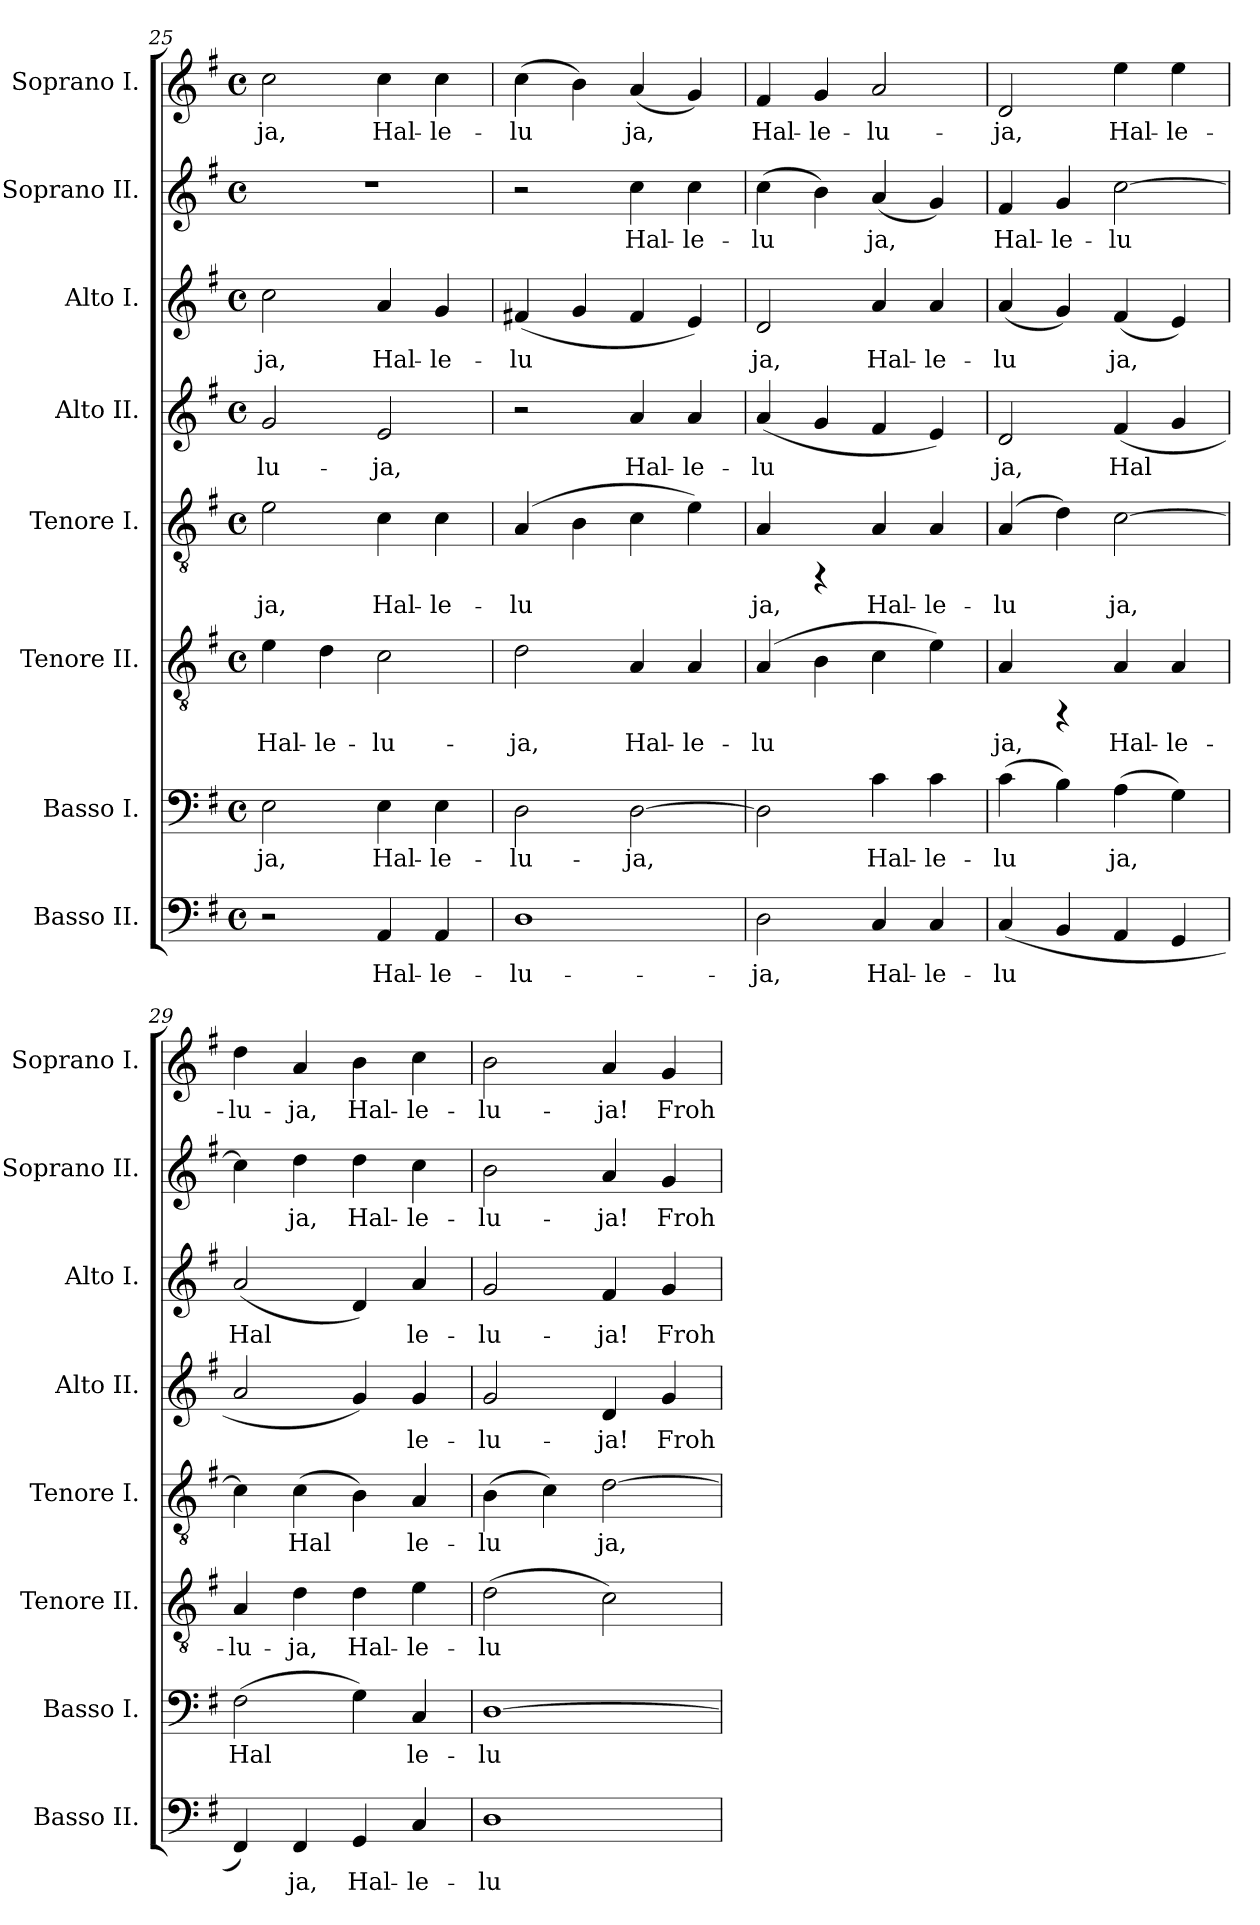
**kern	**text	**kern	**text	**kern	**text	**kern	**text	**kern	**text	**kern	**text	**kern	**text	**kern	**text
*part8	*part8	*part7	*part7	*part6	*part6	*part5	*part5	*part4	*part4	*part3	*part3	*part2	*part2	*part1	*part1
*staff8	*staff8	*staff7	*staff7	*staff6	*staff6	*staff5	*staff5	*staff4	*staff4	*staff3	*staff3	*staff2	*staff2	*staff1	*staff1
*I"Basso II.	*	*I"Basso I.	*	*I"Tenore II.	*	*I"Tenore I.	*	*I"Alto II.	*	*I"Alto I.	*	*I"Soprano II.	*	*I"Soprano I.	*
*I'Basso II.	*	*I'Basso I.	*	*I'Tenore II.	*	*I'Tenore I.	*	*I'Alto II.	*	*I'Alto I.	*	*I'Soprano II.	*	*I'Soprano I.	*
*clefF4	*	*clefF4	*	*clefGv2	*	*clefGv2	*	*clefG2	*	*clefG2	*	*clefG2	*	*clefG2	*
*k[f#]	*	*k[f#]	*	*k[f#]	*	*k[f#]	*	*k[f#]	*	*k[f#]	*	*k[f#]	*	*k[f#]	*
*G:	*	*G:	*	*G:	*	*G:	*	*G:	*	*G:	*	*G:	*	*G:	*
*M4/4	*	*M4/4	*	*M4/4	*	*M4/4	*	*M4/4	*	*M4/4	*	*M4/4	*	*M4/4	*
*met(c)	*	*met(c)	*	*met(c)	*	*met(c)	*	*met(c)	*	*met(c)	*	*met(c)	*	*met(c)	*
=25	=25	=25	=25	=25	=25	=25	=25	=25	=25	=25	=25	=25	=25	=25	=25
!	!	!	!LO:LY:b:cj	!	!LO:LY:b:cj	!	!LO:LY:b:cj	!	!LO:LY:b:cj	!	!LO:LY:b:cj	!	!	!	!LO:LY:b:cj
2r	.	2E\	-ja,	4e\	Hal-	2e\	-ja,	2g/	-lu-	2cc\	-ja,	1r	.	2cc\	-ja,
!	!	!	!	!	!LO:LY:b:cj	!	!	!	!	!	!	!	!	!	!
.	.	.	.	4d\	-le-	.	.	.	.	.	.	.	.	.	.
!	!LO:LY:b:cj	!	!LO:LY:b:cj	!	!LO:LY:b:cj	!	!LO:LY:b:cj	!	!LO:LY:b:cj	!	!LO:LY:b:cj	!	!	!	!LO:LY:b:cj
4AA/	Hal-	4E\	Hal-	2c\	-lu-	4c\	Hal-	2e/	-ja,	4a/	Hal-	.	.	4cc\	Hal-
!	!LO:LY:b:cj	!	!LO:LY:b:cj	!	!	!	!LO:LY:b:cj	!	!	!	!LO:LY:b:cj	!	!	!	!LO:LY:b:cj
4AA/	-le-	4E\	-le-	.	.	4c\	-le-	.	.	4g/	-le-	.	.	4cc\	-le-
!!LO:PB:g=z
=26!	=26!	=26!	=26!	=26!	=26!	=26!	=26!	=26!	=26!	=26!	=26!	=26!	=26!	=26!	=26!
!	!LO:LY:b:cj	!	!LO:LY:b:cj	!	!LO:LY:b:cj	!	!LO:LY:b:cj	!	!	!	!LO:LY:b:cj	!	!	!	!LO:LY:b:cj
1D	-lu-	2D\	-lu-	2d\	-ja,	(>4A/	-lu-	2r	.	(<4f#X/	-lu-	2r	.	(>4cc\	-lu-
!	!	!	!	!	!	!	!LO:LY:b:cj	!	!	!	!LO:LY:b:cj	!	!	!	!LO:LY:b:cj
.	.	.	.	.	.	4B\	--	.	.	4g/	--	.	.	4b\)	--
!	!	!	!LO:LY:b:cj	!	!LO:LY:b:cj	!	!LO:LY:b:cj	!	!LO:LY:b:cj	!	!LO:LY:b:cj	!	!LO:LY:b:cj	!	!LO:LY:b:cj
.	.	[>2D\	-ja,	4A/	Hal-	4c\	--	4a/	Hal-	4f#/	--	4cc\	Hal-	(<4a/	-ja,
!	!	!	!	!	!LO:LY:b:cj	!	!LO:LY:b:cj	!	!LO:LY:b:cj	!	!LO:LY:b:cj	!	!LO:LY:b:cj	!	!LO:LY:b:cj
.	.	.	.	4A/	-le-	4e\)	--	4a/	-le-	4e/)	--	4cc\	-le-	4g/)	.
=27!	=27!	=27!	=27!	=27!	=27!	=27!	=27!	=27!	=27!	=27!	=27!	=27!	=27!	=27!	=27!
!	!LO:LY:b:cj	!	!LO:LY:b:cj	!	!LO:LY:b:cj	!	!LO:LY:b:cj	!	!LO:LY:b:cj	!	!LO:LY:b:cj	!	!LO:LY:b:cj	!	!LO:LY:b:cj
2D\	-ja,	2D\]	.	(>4A/	-lu-	4A/	-ja,	(<4a/	-lu-	2d/	-ja,	(>4cc\	-lu-	4f#/	Hal-
!	!	!	!	!	!LO:LY:b:cj	!	!	!	!LO:LY:b:cj	!	!	!	!LO:LY:b:cj	!	!LO:LY:b:cj
.	.	.	.	4B\	--	4rFF	.	4g/	--	.	.	4b\)	--	4g/	-le-
!	!LO:LY:b:cj	!	!LO:LY:b:cj	!	!LO:LY:b:cj	!	!LO:LY:b:cj	!	!LO:LY:b:cj	!	!LO:LY:b:cj	!	!LO:LY:b:cj	!	!LO:LY:b:cj
4C/	Hal-	4c\	Hal-	4c\	--	4A/	Hal-	4f#/	--	4a/	Hal-	(<4a/	-ja,	2a/	-lu-
!	!LO:LY:b:cj	!	!LO:LY:b:cj	!	!LO:LY:b:cj	!	!LO:LY:b:cj	!	!LO:LY:b:cj	!	!LO:LY:b:cj	!	!LO:LY:b:cj	!	!
4C/	-le-	4c\	-le-	4e\)	--	4A/	-le-	4e/)	--	4a/	-le-	4g/)	.	.	.
=28!	=28!	=28!	=28!	=28!	=28!	=28!	=28!	=28!	=28!	=28!	=28!	=28!	=28!	=28!	=28!
!	!LO:LY:b:cj	!	!LO:LY:b:cj	!	!LO:LY:b:cj	!	!LO:LY:b:cj	!	!LO:LY:b:cj	!	!LO:LY:b:cj	!	!LO:LY:b:cj	!	!LO:LY:b:cj
(<4C/	-lu-	(>4c\	-lu-	4A/	-ja,	(>4A/	-lu-	2d/	-ja,	(<4a/	-lu-	4f#/	Hal-	2d/	-ja,
!	!LO:LY:b:cj	!	!LO:LY:b:cj	!	!	!	!LO:LY:b:cj	!	!	!	!LO:LY:b:cj	!	!LO:LY:b:cj	!	!
4BB/	--	4B\)	--	4rFF	.	4d\)	--	.	.	4g/)	--	4g/	-le-	.	.
!	!LO:LY:b:cj	!	!LO:LY:b:cj	!	!LO:LY:b:cj	!	!LO:LY:b:cj	!	!LO:LY:b:cj	!	!LO:LY:b:cj	!	!LO:LY:b:cj	!	!LO:LY:b:cj
4AA/	--	(>4A\	-ja,	4A/	Hal-	[>2c\	-ja,	(<4f#/	Hal-	(<4f#/	-ja,	[>2cc\	-lu-	4ee\	Hal-
!	!LO:LY:b:cj	!	!LO:LY:b:cj	!	!LO:LY:b:cj	!	!	!	!LO:LY:b:cj	!	!LO:LY:b:cj	!	!	!	!LO:LY:b:cj
4GG/	--	4G\)	.	4A/	-le-	.	.	4g/	--	4e/)	.	.	.	4ee\	-le-
=29!	=29!	=29!	=29!	=29!	=29!	=29!	=29!	=29!	=29!	=29!	=29!	=29!	=29!	=29!	=29!
!	!LO:LY:b:cj	!	!LO:LY:b:cj	!	!LO:LY:b:cj	!	!LO:LY:b:cj	!	!LO:LY:b:cj	!	!LO:LY:b:cj	!	!LO:LY:b:cj	!	!LO:LY:b:cj
4FF#/)	--	(>2F#\	Hal-	4A/	-lu-	4c\]	.	2a/	--	(<2a/	Hal-	4cc\]	--	4dd\	-lu-
!	!LO:LY:b:cj	!	!	!	!LO:LY:b:cj	!	!LO:LY:b:cj	!	!	!	!	!	!LO:LY:b:cj	!	!LO:LY:b:cj
4FF#/	-ja,	.	.	4d\	-ja,	(>4c\	Hal-	.	.	.	.	4dd\	-ja,	4a/	-ja,
!	!LO:LY:b:cj	!	!LO:LY:b:cj	!	!LO:LY:b:cj	!	!LO:LY:b:cj	!	!LO:LY:b:cj	!	!LO:LY:b:cj	!	!LO:LY:b:cj	!	!LO:LY:b:cj
4GG/	Hal-	4G\)	--	4d\	Hal-	4B\)	--	4g/)	--	4d/)	--	4dd\	Hal-	4b\	Hal-
!	!LO:LY:b:cj	!	!LO:LY:b:cj	!	!LO:LY:b:cj	!	!LO:LY:b:cj	!	!LO:LY:b:cj	!	!LO:LY:b:cj	!	!LO:LY:b:cj	!	!LO:LY:b:cj
4C/	-le-	4C/	-le-	4e\	-le-	4A/	-le-	4g/	-le-	4a/	-le-	4cc\	-le-	4cc\	-le-
=30!	=30!	=30!	=30!	=30!	=30!	=30!	=30!	=30!	=30!	=30!	=30!	=30!	=30!	=30!	=30!
!	!LO:LY:b:cj	!	!LO:LY:b:cj	!	!LO:LY:b:cj	!	!LO:LY:b:cj	!	!LO:LY:b:cj	!	!LO:LY:b:cj	!	!LO:LY:b:cj	!	!LO:LY:b:cj
1D	-lu-	[>1D	-lu-	(>2d\	-lu-	(>4B\	-lu-	2g/	-lu-	2g/	-lu-	2b\	-lu-	2b\	-lu-
!	!	!	!	!	!	!	!LO:LY:b:cj	!	!	!	!	!	!	!	!
.	.	.	.	.	.	4c\)	--	.	.	.	.	.	.	.	.
!	!	!	!	!	!LO:LY:b:cj	!	!LO:LY:b:cj	!	!LO:LY:b:cj	!	!LO:LY:b:cj	!	!LO:LY:b:cj	!	!LO:LY:b:cj
.	.	.	.	2c\)	--	[>2d\	-ja,	4d/	-ja!	4f#/	-ja!	4a/	-ja!	4a/	-ja!
!	!	!	!	!	!	!	!	!	!LO:LY:b:cj	!	!LO:LY:b:cj	!	!LO:LY:b:cj	!	!LO:LY:b:cj
.	.	.	.	.	.	.	.	4g/	Froh-	4g/	Froh-	4g/	Froh-	4g/	Froh-
=!	=!	=!	=!	=!	=!	=!	=!	=!	=!	=!	=!	=!	=!	=!	=!
*-	*-	*-	*-	*-	*-	*-	*-	*-	*-	*-	*-	*-	*-	*-	*-
